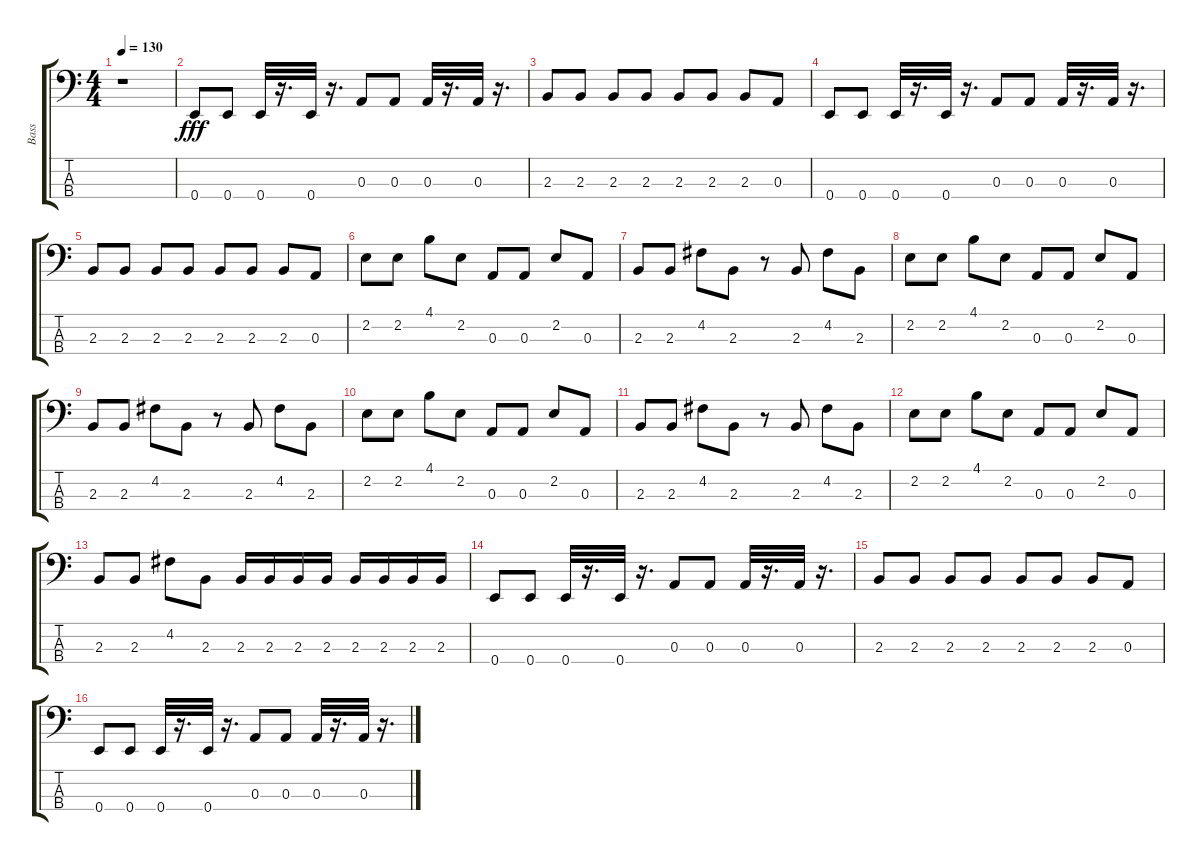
\track ("Bass" "Bass") {instrument electricbassfinger}
\staff {score tabs}
\tuning (G2 D2 A1 E1) {hide}
\ts (4 4)
\tempo 130
\clef f4
\ks c
r.1{dy fff instrument electricbassfinger} |
0.4.8 0.4.8 0.4.32 r.16{d} 0.4.32 r.16{d} 0.3.8 0.3.8 0.3.32 r.16{d} 0.3.32 r.16{d} |
2.3.8 2.3.8 2.3.8 2.3.8 2.3.8 2.3.8 2.3.8 0.3.8 |
0.4.8 0.4.8 0.4.32 r.16{d} 0.4.32 r.16{d} 0.3.8 0.3.8 0.3.32 r.16{d} 0.3.32 r.16{d} |
2.3.8 2.3.8 2.3.8 2.3.8 2.3.8 2.3.8 2.3.8 0.3.8 |
2.2.8 2.2.8 4.1.8 2.2.8 0.3.8 0.3.8 2.2.8 0.3.8 |
2.3.8 2.3.8 4.2.8 2.3.8 r.8 2.3.8 4.2.8 2.3.8 |
2.2.8 2.2.8 4.1.8 2.2.8 0.3.8 0.3.8 2.2.8 0.3.8 |
2.3.8 2.3.8 4.2.8 2.3.8 r.8 2.3.8 4.2.8 2.3.8 |
2.2.8 2.2.8 4.1.8 2.2.8 0.3.8 0.3.8 2.2.8 0.3.8 |
2.3.8 2.3.8 4.2.8 2.3.8 r.8 2.3.8 4.2.8 2.3.8 |
2.2.8 2.2.8 4.1.8 2.2.8 0.3.8 0.3.8 2.2.8 0.3.8 |
2.3.8 2.3.8 4.2.8 2.3.8 2.3.16 2.3.16 2.3.16 2.3.16 2.3.16 2.3.16 2.3.16 2.3.16 |
0.4.8 0.4.8 0.4.32 r.16{d} 0.4.32 r.16{d} 0.3.8 0.3.8 0.3.32 r.16{d} 0.3.32 r.16{d} |
2.3.8 2.3.8 2.3.8 2.3.8 2.3.8 2.3.8 2.3.8 0.3.8 |
0.4.8 0.4.8 0.4.32 r.16{d} 0.4.32 r.16{d} 0.3.8 0.3.8 0.3.32 r.16{d} 0.3.32 r.16{d}
